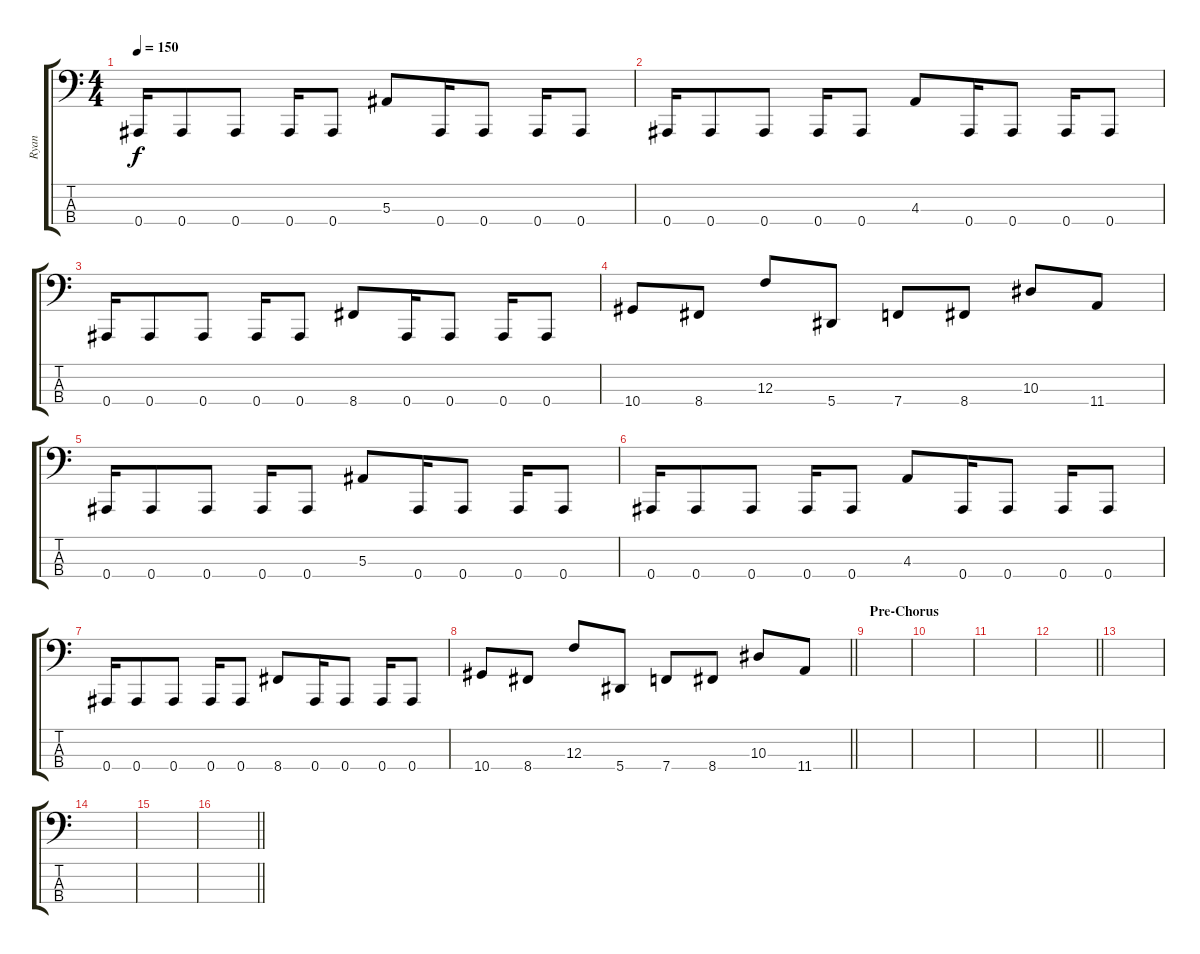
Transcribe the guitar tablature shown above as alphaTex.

\track ("Ryan" "Ryan") {instrument electricbasspick}
\staff {score tabs}
\tuning (Eb2 Bb1 F1 Bb0) {hide}
\ts (4 4)
\tempo 150
\clef f4
\ks c
0.4.16{dy f} 0.4.8 0.4.8 0.4.16 0.4.8 5.3.8 0.4.16 0.4.8 0.4.16 0.4.8 |
0.4.16 0.4.8 0.4.8 0.4.16 0.4.8 4.3.8 0.4.16 0.4.8 0.4.16 0.4.8 |
0.4.16 0.4.8 0.4.8 0.4.16 0.4.8 8.4.8 0.4.16 0.4.8 0.4.16 0.4.8 |
10.4.8 8.4.8 12.3.8 5.4.8 7.4.8 8.4.8 10.3.8 11.4.8 |
0.4.16 0.4.8 0.4.8 0.4.16 0.4.8 5.3.8 0.4.16 0.4.8 0.4.16 0.4.8 |
0.4.16 0.4.8 0.4.8 0.4.16 0.4.8 4.3.8 0.4.16 0.4.8 0.4.16 0.4.8 |
0.4.16 0.4.8 0.4.8 0.4.16 0.4.8 8.4.8 0.4.16 0.4.8 0.4.16 0.4.8 |
\barLineRight lightlight
10.4.8 8.4.8 12.3.8 5.4.8 7.4.8 8.4.8 10.3.8 11.4.8 |
\section ("" "Pre-Chorus")
|
|
|
\barLineRight lightlight
|
|
|
|
\barLineRight lightlight
